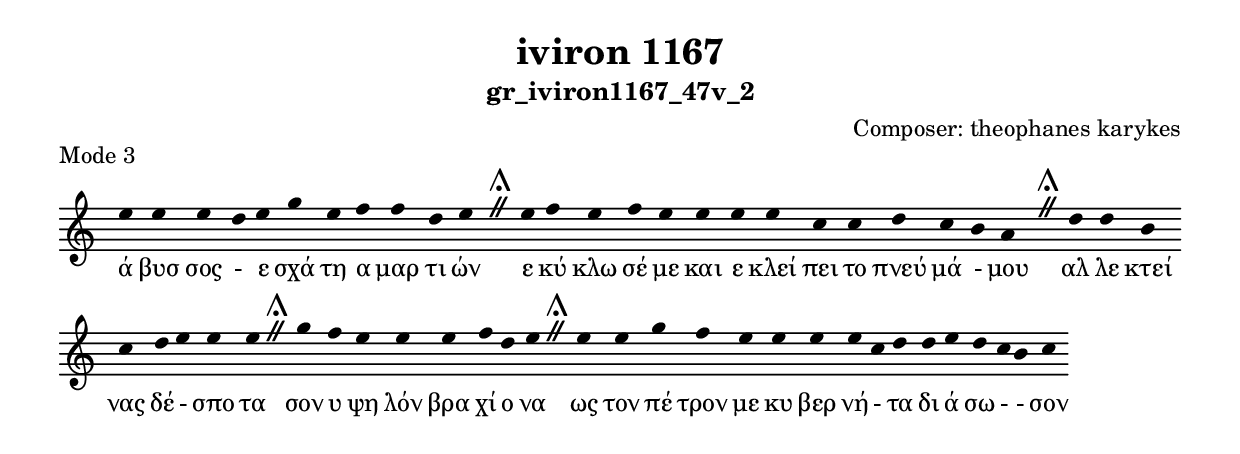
\include "gregorian.ly"

	\header {
 	  title = "iviron 1167"
	  subtitle = "gr_iviron1167_47v_2"
	  composer = "Composer: theophanes karykes"
	  piece = "Mode 3"
	}

	chant = {
	  e''4 e''4 e''4 d''4 e''4 g''4 e''4 f''4 f''4 d''4 e''4 \divisioMaior
 e''4 f''4 e''4 f''4 e''4 e''4 e''4 e''4 c''4 c''4 d''4 c''4 b'4 a'4 \divisioMaior
 d''4 d''4 b'4 c''4 d''4 e''4 e''4 e''4 \divisioMaior
 g''4 f''4 e''4 e''4 e''4 f''4 d''4 e''4 \divisioMaior
 e''4 e''4 g''4 f''4 e''4 e''4 e''4 e''4 c''4 d''4 d''4 e''4 d''4 c''4 b'4 c''4\finalis
	}

	verba = \lyricmode {ά βυσ σος - ε σχά τη α μαρ τι ών 
ε κύ κλω σέ με και ε κλεί πει το πνεύ μά - μου 
αλ λε κτεί νας δέ - σπο τα 
σον υ ψη λόν βρα χί ο να 
ως τον πέ τρον με κυ βερ νή - τα δι ά σω -  - σον 
	}


	\score {
	  \new Staff <<
	  \new Voice = "melody" \chant
	  \new Lyrics = "one" \lyricsto melody \verba
	  >>
	  \layout {
	    \context {
	      \Staff
	      \remove "Time_signature_engraver"
	      \remove "Bar_engraver"
	    }
	    \context {
	      \Voice
	      \remove "Stem_engraver"
	    }
	  }
	}